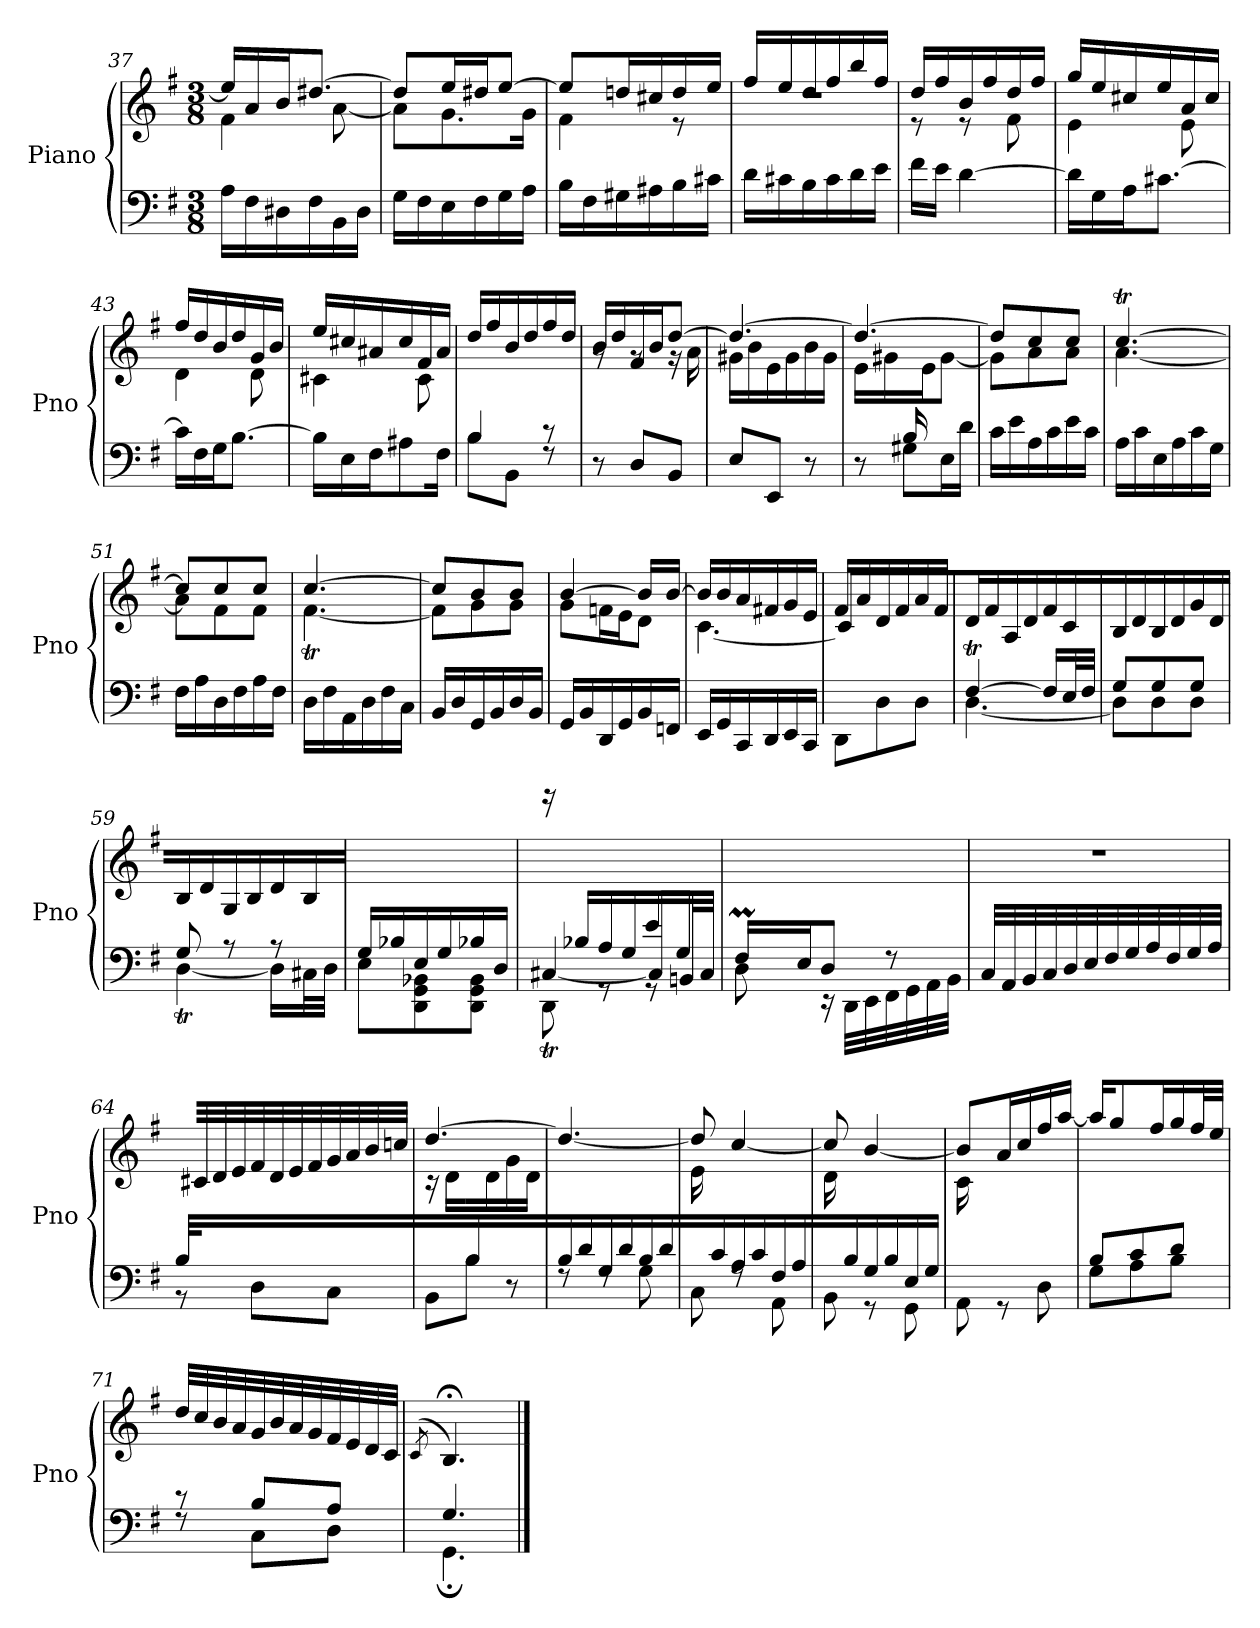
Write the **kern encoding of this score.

**kern	**kern
*part1	*part1
*staff2	*staff1
*I"Piano	*
*I'Pno	*
!!LO:LB:g=z
*clefF4	*clefG2
*k[f#]	*k[f#]
*M3/8	*M3/8
=37	=37
*	*^
16A\LL	16ee/LL]	4f#\
16F#\	16a/	.
16D#X\	16b/J	.
16F#\	[8.dd#X/J	.
16BB\	.	[8a\
16D#\JJ	.	.
=38	=38	=38
16G\LL	8dd#/L]	8a\L]
16F#\	.	.
16E\	16ee/L	8.g\
16F#\	16dd#X/J	.
16G\	[8ee/J	.
16A\JJ	.	16g\Jk
=39	=39	=39
16B\LL	8ee/L]	4f#\
16F#\	.	.
16G#X\	16ddn/L	.
16A#X\	16cc#X/	.
16B\	16dd/	8r
16c#X\JJ	16ee/JJ	.
=40	=40	=40
16d\LL	16ff#/LL	4.rdd
16c#X\	16ee/	.
16B\	16dd/	.
16c#\	16ff#/	.
16d\	16bb/	.
16e\JJ	16ff#/JJ	.
=41	=41	=41
16f#\LL	16dd/LL	8r
16e\JJ	16ff#/	.
[4d\	16b/	8r
.	16ff#/	.
.	16dd/	8f#\
.	16ff#/JJ	.
=42	=42	=42
16d\LL]	16gg/LL	4e\
16G\	16ee/	.
16A\J	16cc#X/	.
[8.c#X\J	16ee/	.
.	16a/	8e\
.	16cc#/JJ	.
!!LO:LB:g=z	!!
=43	=43	=43
16c#\LL]	16ff#/LL	4d\
16F#\	16dd/	.
16G\J	16b/	.
[8.B\J	16dd/	.
.	16g/	8d\
.	16b/JJ	.
=44	=44	=44
16B\LL]	16ee/LL	4c#X\
16E\	16cc#X/	.
16F#\J	16a#X/	.
8A#X\	16cc#/	.
.	16f#/	8c#\
16F#\Jk	16a#/JJ	.
*	*v	*v
=45	=45
*^	*
4B/	8B\L	16dd/LL
.	.	16ff#/
.	8BB\J	16b/
.	.	16dd/
8r	8rF	16ff#/
.	.	16dd/JJ
*v	*v	*
=46	=46
*	*^
8r	16b/LL	8rg
.	16dd/	.
8D/L	16f#/	8rg
.	16b/J	.
8BB/J	[8dd/J	16r
.	.	16a\
=47	=47	=47
8E/L	4.dd/_	16g#X\LL
.	.	16b\
8EE/J	.	16e\
.	.	16g#\
8r	.	16b\
.	.	16g#\JJ
=48	=48	=48
*^	*	*
8ryy	8r	4.dd/_	16e\LL
.	.	.	16g#X\
16B/	8G#X\L	.	16ryy
8.ryy	.	.	16e\J
.	16E\L	.	[8g#\J
.	16d\JJ	.	.
*v	*v	*	*
!!LO:LB:g=z	!!
=49	=49	=49
16c\LL	8dd/L]	8g#\L]
16e\	.	.
16A\	8cc/	8a\
16c\	.	.
16e\	8cc/J	8a\J
16c\JJ	.	.
=50	=50	=50
16A\LL	[4.ccT/	[4.a\
16c\	.	.
16E\	.	.
16A\	.	.
16c\	.	.
16G\JJ	.	.
=51	=51	=51
16F#\LL	8cc/L]	8a\L]
16A\	.	.
16D\	8cc/	8f#\
16F#\	.	.
16A\	8cc/J	8f#\J
16F#\JJ	.	.
=52	=52	=52
16D\LL	[4.cc/	[4.f#t\
16F#\	.	.
16AA\	.	.
16D\	.	.
16F#\	.	.
16C\JJ	.	.
=53	=53	=53
16BB/LL	8cc/L]	8f#\L]
16D/	.	.
16GG/	8b/	8g\
16BB/	.	.
16D/	8b/J	8g\J
16BB/JJ	.	.
=54	=54	=54
16GG/LL	[4b/	8g\L
16BB/	.	.
16DD/	.	16fn\L
16GG/	.	16e\J
16BB/	16b/LL]	8d\J
16FFn/JJ	[16b/JJ	.
!!LO:LB:g=z	!!
=55	=55	=55
16EE/LL	16b/LL]	[4.c\
16GG/	16b/	.
16CC/	16a/	.
16DD/	16f#X/	.
16EE/	16g/	.
16CC/JJ	16e/JJ	.
=56	=56	=56
*^	*	*
8ryy	8DD\L	16f#/LL	8c\L]
.	.	16a/	.
8F#/	8D\	16d/	4ryy
.	.	16f#/	.
8F#/J	8D\J	16a/	.
.	.	16f#/JJ	.
*	*	*v	*v
=57	=57	=57
[4F#t/	[4.D\	16d/LL
.	.	16f#/
.	.	16A/
.	.	16d/
16F#/LL]	.	16f#/
32E/L	.	16c/JJ
32F#/JJJ	.	.
=58	=58	=58
8G/L	8D\L]	16B/LL
.	.	16d/
8G/	8D\	16B/
.	.	16d/
8G/J	8D\J	16g/
.	.	16d/JJ
=59	=59	=59
8G/	[4DT\	16B/LL
.	.	16d/
8r	.	16G/
.	.	16B/
8r	16D\LL]	16d/
.	32C#X\L	16B/JJ
.	32D\JJJ	.
=60	=60	=60
16G/LL	8E\L	4.ryy
16B-X/	.	.
16E/	8DD\ 8GG\ 8BB-X\	.
16G/	.	.
16B-X/	8DD\ 8GG\ 8BB-\J	.
16D/JJ	.	.
!!LO:LB:g=z
=61	=61	=61
*	*^	*
16ryy	[4C#Xt/	8DD\	16rggg
16B-X/LL	.	.	4ryy
16A/	.	8rGG	.
16G/	.	.	.
16e/	16C#/LL]	8rGG	.
16G/JJ	32BBn/L	.	16ryy
.	32C#/JJJ	.	.
=62	=62	=62	=62
16F#m/LL	8D\	64F#!yy	4.ryy
.	.	64G!yy	.
.	.	32F#!yy	.
16E/J	.	4ryy	.
8D/J	16r	.	.
.	32DD\LLL	.	.
.	32EE\	.	.
8r	32FF#\	.	.
.	32GG\	.	.
.	32AA\	16ryy	.
.	32BB\JJJ	.	.
*v	*v	*v	*
=63	=63
32C/LLL	4.r
32AA/	.
32BB/	.
32C/	.
32D/	.
32E/	.
32F#/	.
32G/	.
32A/	.
32F#/	.
32G/	.
32A/JJJ	.
=64	=64
*^	*
32B/LLL	8rBB	32ryy
4ryy	.	32c#X/
.	.	32d/
.	.	32e/
.	8D\L	32f#/
.	.	32d/
.	.	32e/
.	.	32f#/
.	8C\J	32g/
16.ryy	.	32a/
.	.	32b/
.	.	32ccn/JJJ
=65	=65	=65
*	*	*^
8ryy	8BB\L	[4.dd/	16r
.	.	.	16d\LL
16B/	8B\J	.	16ryy
8.ryy	.	.	16d\
.	8r	.	16g\
.	.	.	16d\JJ
*	*	*v	*v
!!LO:PB:g=z
=66	=66	=66
16B/LL	8rF	4.dd/_
16d/	.	.
16G/	8rF	.
16d/	.	.
16B/	8G\	.
16d/JJ	.	.
=67	=67	=67
*	*	*^
16ryy	8C\	8dd/]	16e\LL
16c/	.	.	4ryy
16A/	8rF	[4cc/	.
16c/	.	.	.
16F#/	8AA\	.	.
16A/JJ	.	.	16ryy
=68	=68	=68	=68
16ryy	8BB\	8cc/]	16d\LL
16B/	.	.	4ryy
16G/	8r	[4b/	.
16B/	.	.	.
16E/	8GG\	.	.
16G/JJ	.	.	16ryy
=69	=69	=69	=69
16ryy	8AA\	8b/L]	16c\LL
16A/	.	.	4ryy
16F#/	8r	16a/L	.
16A/	.	16cc/	.
16D/	8D\	16ff#/	.
16F#/JJ	.	[16aa/JJ	16ryy
*	*	*v	*v
=70	=70	=70
8B/L	8G\L	16aa/KL]
.	.	8gg/
8c/	8A\	.
.	.	16ff#/L
8d/J	8B\J	16gg/
.	.	32ff#/L
.	.	32ee/JJJ
=71	=71	=71
*	*	*MM84
8r	8rF	32dd/LLL
.	.	32cc/
.	.	32b/
.	.	32a/
*	*	*MM75
8B/L	8C\L	32g/
.	.	32b/
.	.	32a/
.	.	32g/
*	*	*MM69
8A/J	8D\J	32f#/
.	.	32e/
*	*	*MM63
.	.	32d/
*	*	*MM57
.	.	32c/JJJ
=72	=72	=72
*	*	*MM42
.	.	(8qc/
*	*	*^
4.G/	4.GG;\	4.B;</)	8c!yy
.	.	.	4B!yy
*v	*v	*	*
*	*v	*v
==	==
*-	*-
